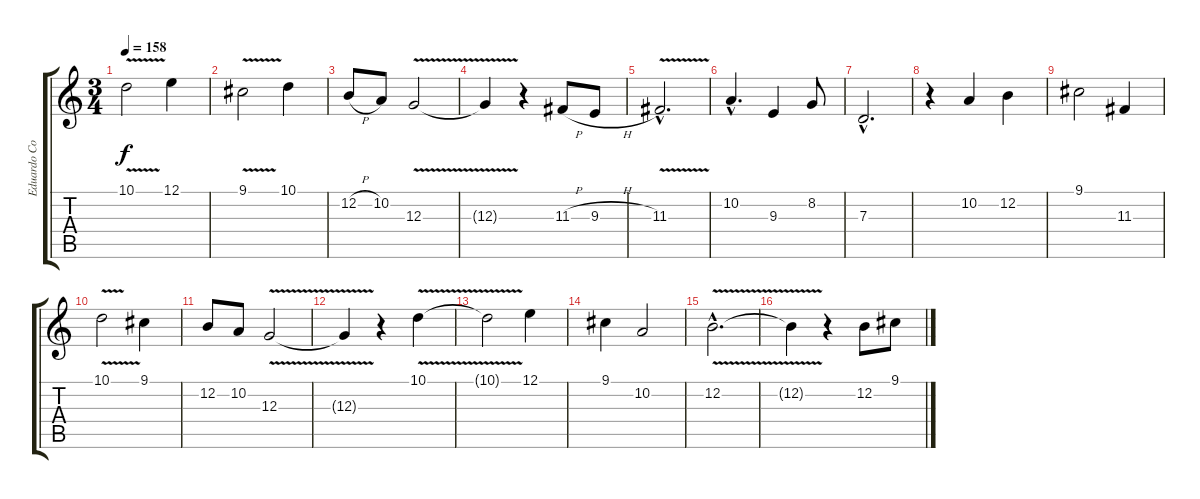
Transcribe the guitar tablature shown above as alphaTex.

\track ("Eduardo Coma" "Eduardo Co") {instrument violin}
\staff {score tabs}
\tuning (E4 B3 G3 D3 A2 E2) {hide}
\ts (3 4)
\tempo 158
\clef g2
\ks c
10.1{v}.2{dy f} 12.1.4 |
9.1{v}.2 10.1.4 |
12.2{h}.8 10.2.8 12.3{v}.2 |
12.3{t}.4 r.4 11.3{h}.8 9.3{h}.8 |
11.3{v hac}.2{d} |
10.2{hac}.4{d} 9.3.4 8.2.8 |
7.3{hac}.2{d} |
r.4 10.2.4 12.2.4 |
9.1.2 11.3.4 |
10.1{v}.2 9.1.4 |
12.2.8 10.2.8 12.3{v}.2 |
12.3{t}.4 r.4 10.1{v}.4 |
10.1{t}.2 12.1.4 |
9.1.4 10.2.2 |
12.2{v hac}.2{d} |
12.2{t}.4 r.4 12.2.8 9.1.8
